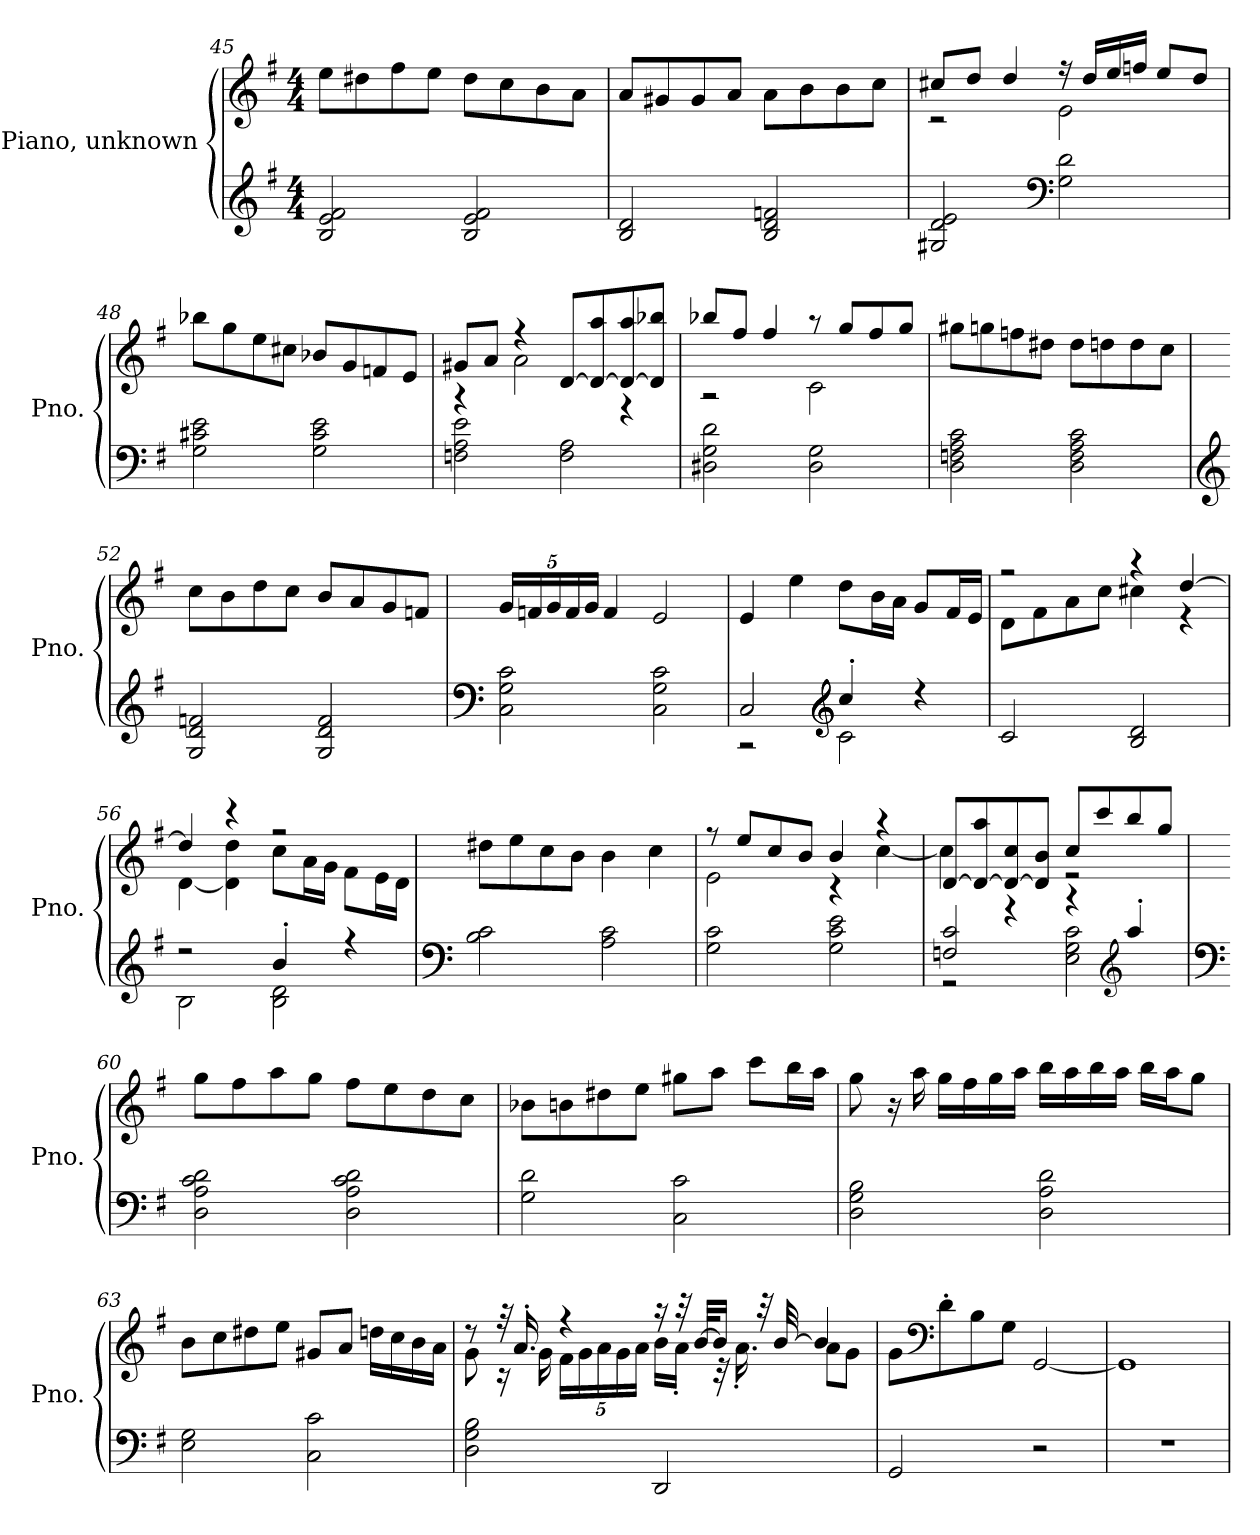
**kern	**kern
*part1	*part1
*staff2	*staff1
*I"Piano, unknown	*
*I'Pno.	*
!!LO:LB:g=z
*clefG2	*clefG2
*k[f#]	*k[f#]
*M4/4	*M4/4
=45	=45
2B/ 2e/ 2f#/	8ee\L
.	8dd#X\
.	8ff#\
.	8ee\J
2B/ 2e/ 2f#/	8dd#\L
.	8cc\
.	8b\
.	8a\J
=46	=46
2B/ 2d/	8a/L
.	8g#X/
.	8g#/
.	8a/J
2B/ 2d/ 2fn/	8a\L
.	8b\
.	8b\
.	8cc\J
=47	=47
*	*^
2G#X/ 2d/ 2e/	8cc#X/L	2r
.	8dd/J	.
.	4dd/	.
*clefF4	*	*
2G#\ 2d\	16r	2e\
.	16dd/LL	.
.	16ee/	.
.	16ffn/JJ	.
.	8ee/L	.
.	8dd/J	.
*	*v	*v
=48	=48
2G\ 2c#X\ 2e\	8bb-X\L
.	8gg\
.	8ee\
.	8cc#X\J
2G\ 2c#\ 2e\	8b-X/L
.	8g/
.	8fn/
.	8e/J
!!LO:LB:g=z
=49	=49
*	*^
2Fn\ 2A\ 2e\	8g#X/L	4r
.	8a/J	.
.	4r	2a\
2F\ 2A\	[8d/L	.
.	8d/_ 8aa/	.
.	8d/_ 8aa/	4r
.	8d/] 8bb-X/J	.
=50	=50	=50
2D#X\ 2G\ 2d\	8bb-X/L	2r
.	8ff#/J	.
.	4ff#/	.
2D#\ 2G\	8r	2c\
.	8gg/L	.
.	8ff#/	.
.	8gg/J	.
*	*v	*v
=51	=51
2D\ 2Fn\ 2A\ 2c\	8gg#X\L
.	8ggn\
.	8ffn\
.	8dd#X\J
2D\ 2F\ 2A\ 2c\	8dd#\L
.	8ddn\
.	8dd\
.	8cc\J
=52	=52
*clefG2	*
2G/ 2d/ 2fn/	8cc\L
.	8b\
.	8dd\
.	8cc\J
2G/ 2d/ 2f/	8b/L
.	8a/
.	8g/
.	8fn/J
!!LO:PB:g=z
=53	=53
*clefF4	*
*	*Xbrackettup
2C\ 2G\ 2c\	20g/LL
.	20fn/
.	20g/
.	20f/
.	20g/JJ
.	4f/
2C\ 2G\ 2c\	2e/
=54	=54
*^	*
2C/	2r	4e/
.	.	4ee\
*clefG2	*	*
4cc'/	2c\	8dd\L
.	.	16b\L
.	.	16a\JJ
4r	.	8g/L
.	.	16f#/L
.	.	16e/JJ
*v	*v	*
=55	=55
*	*^
2c/	2r	8d\L
.	.	8f#\
.	.	8a\
.	.	8cc\J
2B/ 2d/	4r	4cc#X\
.	[4dd/	4r
=56	=56	=56
*^	*	*
2r	2B\	4dd/]	[4d\
.	.	4r	4d\] 4dd\
4b'/	2B\ 2d\	2r	8cc\L
.	.	.	16a\L
.	.	.	16g\JJ
4r	.	.	8f#\L
.	.	.	16e\L
.	.	.	16d\JJ
*v	*v	*	*
*	*v	*v
=57	=57
*clefF4	*
2B\ 2c\	8dd#X\L
.	8ee\
.	8cc\
.	8b\J
2A\ 2c\	4b\
.	4cc\
!!LO:LB:g=z
=58	=58
*	*^
2G\ 2c\	8r	2e\
.	8ee/L	.
.	8cc/	.
.	8b/J	.
2G\ 2c\ 2e\	4b/	4r
.	4r	[4cc\
=59	=59	=59
*^	*	*
2Fn/ 2c/	2r	[8d/L	4cc\]
.	.	8d/_ 8aa/	.
.	.	8d/_ 8cc/	4r
.	.	8d/] 8b/J	.
4r	2E\ 2G\ 2c\	8cc/L	2r
.	.	8ccc/	.
*clefG2	*	*	*
4aa'/	.	8bb/	.
.	.	8gg/J	.
*v	*v	*	*
*	*v	*v
=60	=60
*clefF4	*
2D\ 2A\ 2c\ 2d\	8gg\L
.	8ff#\
.	8aa\
.	8gg\J
2D\ 2A\ 2c\ 2d\	8ff#\L
.	8ee\
.	8dd\
.	8cc\J
=61	=61
2G\ 2d\	8b-X\L
.	8bn\
.	8dd#X\
.	8ee\J
2C\ 2c\	8gg#X\L
.	8aa\J
.	8ccc\L
.	16bb\L
.	16aa\JJ
!!LO:LB:g=z
=62	=62
2D\ 2G\ 2B\	8gg\
.	16r
.	16aa\
.	16gg\LL
.	16ff#\
.	16gg\
.	16aa\JJ
2D\ 2A\ 2d\	16bb\LL
.	16aa\
.	16bb\
.	16aa\JJ
.	16bb\LL
.	16aa\J
.	8gg\J
=63	=63
2E\ 2G\	8b\L
.	8cc\
.	8dd#X\
.	8ee\J
2C\ 2c\	8g#X/L
.	8a/J
.	16ddn\LL
.	16cc\
.	16b\
.	16a\JJ
!!LO:LB:g=z
=64	=64
*	*^
2D\ 2G\ 2B\	8r	8g\
.	32r	16r
.	16.a'/	.
.	.	16g\
.	4r	20f#\LL
.	.	20g\
.	.	20a\
.	.	20g\
.	.	20a\JJ
2DD/	16r	16b\LL
.	32r	16a'\JJ
.	[32b/KLL	.
.	16b/JJ]	32r
.	.	16.a'\
.	32r	.
.	[32b/	.
.	4b/]	8a\L
.	.	8g\J
*	*v	*v
=65	=65
2GG/	8g\L
*	*clefF4
.	8d'\
.	8B\
.	8G\J
2r	[2GG/
=66	=66
1r	1GG]
=	=
*-	*-
